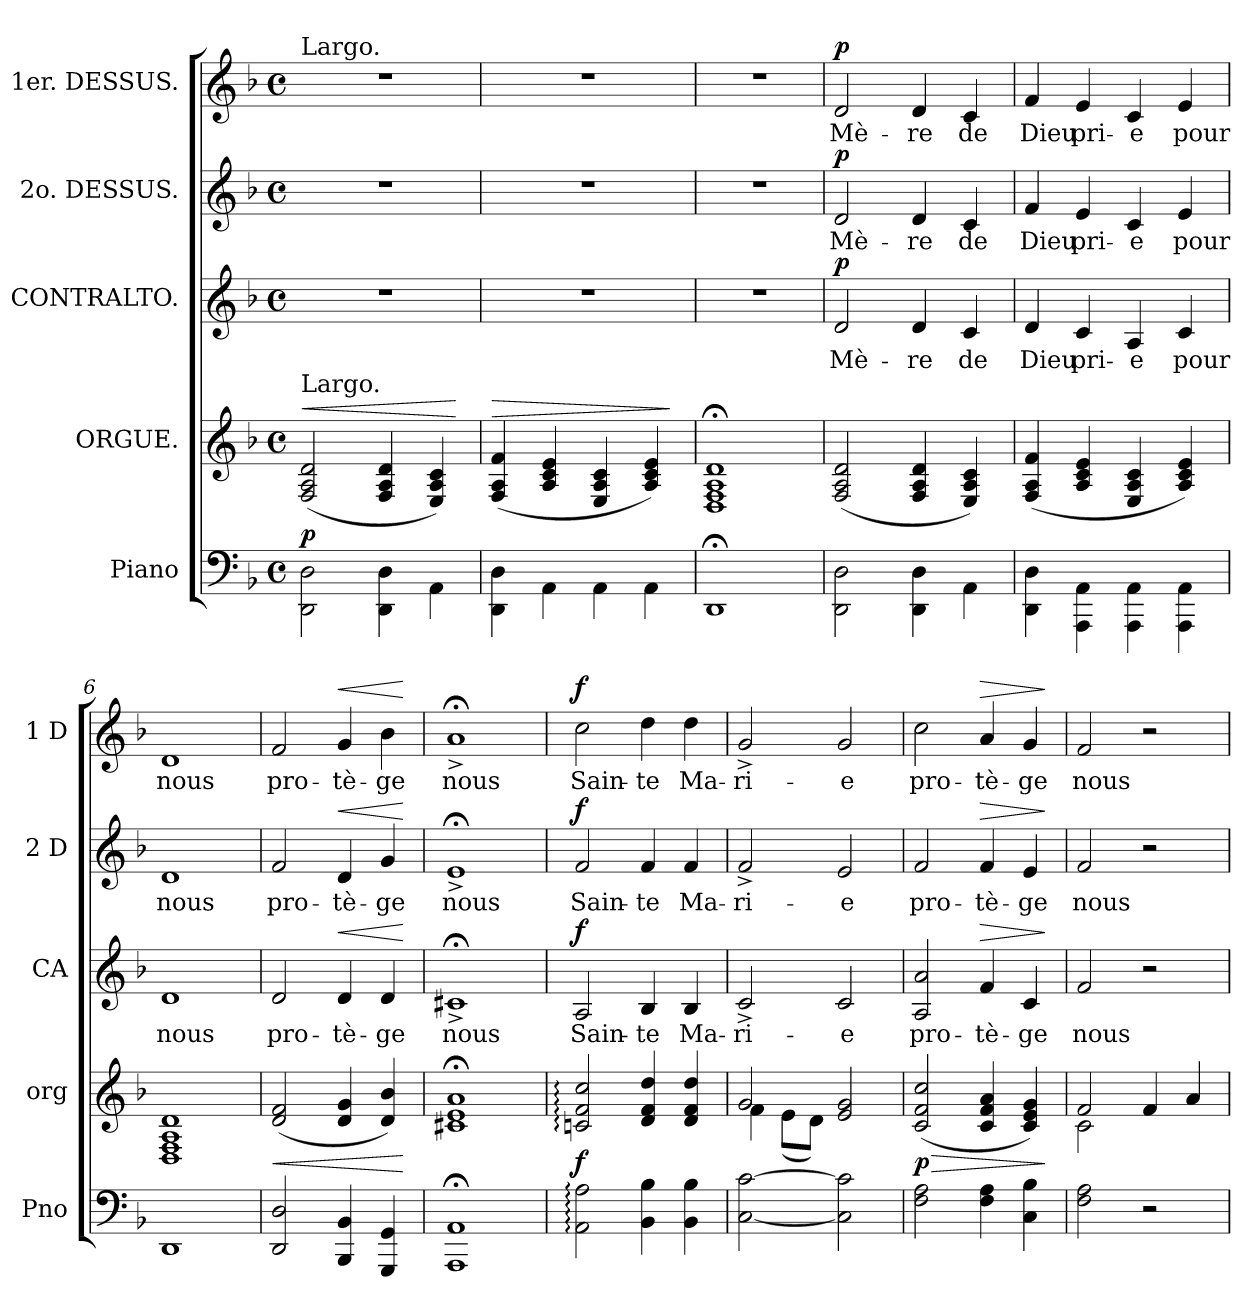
**kern	**dynam	**kern	**dynam	**kern	**text	**dynam	**kern	**text	**dynam	**kern	**text	**dynam
*part5	*part5	*part4	*part4	*part3	*part3	*part3	*part2	*part2	*part2	*part1	*part1	*part1
*staff5	*staff5	*staff4	*staff4	*staff3	*staff3	*staff3	*staff2	*staff2	*staff2	*staff1	*staff1	*staff1
*I"Piano	*	*I"ORGUE.	*	*I"CONTRALTO.	*	*	*I"2o. DESSUS.	*	*	*I"1er. DESSUS.	*	*
*I'Pno	*	*I'org	*	*I'CA	*	*	*I'2 D	*	*	*I'1 D	*	*
*clefF4	*	*clefG2	*	*clefG2	*	*	*clefG2	*	*	*clefG2	*	*
*k[b-]	*	*k[b-]	*	*k[b-]	*	*	*k[b-]	*	*	*k[b-]	*	*
*d:	*	*d:	*	*d:	*	*	*d:	*	*	*d:	*	*
*M4/4	*	*M4/4	*	*M4/4	*	*	*M4/4	*	*	*M4/4	*	*
*met(c)	*	*met(c)	*	*met(c)	*	*	*met(c)	*	*	*met(c)	*	*
=1	=1	=1	=1	=1	=1	=1	=1	=1	=1	=1	=1	=1
!	!	!	!	!	!	!	!	!	!	!LO:TX:a:t=Largo.	!	!
!	!	!LO:TX:a:t=Largo.	!	!	!	!	!	!	!	!	!	!
!	!LO:DY:a	!	!LO:HP:a	!	!	!	!	!	!	!	!	!
2DD\ 2D\	p	(>2F/ 2A/ 2d/	<	1r	.	.	1r	.	.	1r	.	.
4DD\ 4D\	.	4F/ 4A/ 4d/	.	.	.	.	.	.	.	.	.	.
4AA\	.	4E/ 4A/ 4c/)	.	.	.	.	.	.	.	.	.	.
.	.	.	[	.	.	.	.	.	.	.	.	.
=2	=2	=2	=2	=2	=2	=2	=2	=2	=2	=2	=2	=2
!	!	!	!LO:HP:a	!	!	!	!	!	!	!	!	!
4DD\ 4D\	.	(>4F/ 4A/ 4f/	>	1r	.	.	1r	.	.	1r	.	.
4AA\	.	4A/ 4c/ 4e/	.	.	.	.	.	.	.	.	.	.
4AA\	.	4E/ 4A/ 4c/	.	.	.	.	.	.	.	.	.	.
4AA\	.	4A/ 4c/ 4e/)	.	.	.	.	.	.	.	.	.	.
.	.	.	]	.	.	.	.	.	.	.	.	.
=3	=3	=3	=3	=3	=3	=3	=3	=3	=3	=3	=3	=3
1DD;\	.	1D;</ 1F;</ 1A;</ 1d;</	.	1r	.	.	1r	.	.	1r	.	.
=4	=4	=4	=4	=4	=4	=4	=4	=4	=4	=4	=4	=4
!	!	!	!	!	!	!LO:DY:a	!	!	!LO:DY:a	!	!	!LO:DY:a
2DD\ 2D\	.	(>2F/ 2A/ 2d/	.	2d/	Mè-	p	2d/	Mè-	p	2d/	Mè-	p
4DD\ 4D\	.	4F/ 4A/ 4d/	.	4d/	-re	.	4d/	-re	.	4d/	-re	.
4AA\	.	4E/ 4A/ 4c/)	.	4c/	de	.	4c/	de	.	4c/	de	.
=5	=5	=5	=5	=5	=5	=5	=5	=5	=5	=5	=5	=5
4DD\ 4D\	.	(>4F/ 4A/ 4f/	.	4d/	Dieu	.	4f/	Dieu	.	4f/	Dieu	.
4AAA\ 4AA\	.	4A/ 4c/ 4e/	.	4c/	pri-	.	4e/	pri-	.	4e/	pri-	.
4AAA\ 4AA\	.	4E/ 4A/ 4c/	.	4A/	-e	.	4c/	-e	.	4c/	-e	.
4AAA\ 4AA\	.	4A/ 4c/ 4e/)	.	4c/	pour	.	4e/	pour	.	4e/	pour	.
=6	=6	=6	=6	=6	=6	=6	=6	=6	=6	=6	=6	=6
1DD\	.	1D/ 1F/ 1A/ 1d/	.	1d	nous	.	1d	nous	.	1d	nous	.
=7	=7	=7	=7	=7	=7	=7	=7	=7	=7	=7	=7	=7
!	!	!	!LO:HP:b	!	!	!	!	!	!	!	!	!
2DD/ 2D/	.	(>2d/ 2f/	<	2d/	pro-	.	2f/	pro-	.	2f/	pro-	.
!	!	!	!	!	!	!LO:HP:a	!	!	!LO:HP:a	!	!	!LO:HP:a
4BBB-/ 4BB-/	.	4d/ 4g/	.	4d/	-tè-	<	4d/	-tè-	<	4g/	-tè-	<
4GGG/ 4GG/	.	4d/ 4b-/)	.	4d/	-ge	.	4g/	-ge	.	4b-\	-ge	.
.	.	.	[	.	.	[	.	.	[	.	.	[
=8	=8	=8	=8	=8	=8	=8	=8	=8	=8	=8	=8	=8
1AAA;< 1AA;<	.	1c#X;< 1e;< 1a;<	.	1c#X;<^>	nous	.	1e;<^>	nous	.	1a;<^>	nous	.
=9	=9	=9	=9	=9	=9	=9	=9	=9	=9	=9	=9	=9
!	!	!	!LO:DY:b	!	!	!LO:DY:a	!	!	!LO:DY:a	!	!	!LO:DY:a
2AA:\ 2A:\	.	2cn:/ 2f:/ 2cc:/	f	2A/	Sain-	f	2f/	Sain-	f	2cc\	Sain-	f
4BB-\ 4B-\	.	4d/ 4f/ 4dd/	.	4B-/	-te	.	4f/	-te	.	4dd\	-te	.
4BB-\ 4B-\	.	4d/ 4f/ 4dd/	.	4B-/	Ma-	.	4f/	Ma-	.	4dd\	Ma-	.
=10	=10	=10	=10	=10	=10	=10	=10	=10	=10	=10	=10	=10
*	*	*^	*	*	*	*	*	*	*	*	*	*
[2C\ [2c\	.	2g/	4f\	.	2c^>/	-ri-	.	2f^>/	-ri-	.	2g^>/	-ri-	.
.	.	.	(>8e\L	.	.	.	.	.	.	.	.	.	.
.	.	.	8d\J)	.	.	.	.	.	.	.	.	.	.
2C]\ 2c]\	.	2e/ 2g/	2ryy	.	2c/	-e	.	2e/	-e	.	2g/	-e	.
=11	=11	=11	=11	=11	=11	=11	=11	=11	=11	=11	=11	=11	=11
!	!	!	!	!LO:HP:b	!	!	!	!	!	!	!	!	!
!	!	!	!	!LO:DY:n=1:b	!	!	!	!	!	!	!	!	!
*	*	*v	*v	*	*	*	*	*	*	*	*	*	*
2F\ 2A\	.	(>2c/ 2f/ 2cc/	> p	2A/ 2a/	pro-	.	2f/	pro-	.	2cc\	pro-	.
!	!	!	!	!	!	!LO:HP:a	!	!	!LO:HP:a	!	!	!LO:HP:a
4F\ 4A\	.	4c/ 4f/ 4a/	.	4f/	-tè-	>	4f/	-tè-	>	4a/	-tè-	>
4C\ 4B-\	.	4c/ 4e/ 4g/)	.	4c/	-ge	.	4e/	-ge	.	4g/	-ge	.
.	.	.	]	.	.	]	.	.	]	.	.	]
=12	=12	=12	=12	=12	=12	=12	=12	=12	=12	=12	=12	=12
*	*	*^	*	*	*	*	*	*	*	*	*	*
2F\ 2A\	.	2f/	2c\	.	2f/	nous	.	2f/	nous	.	2f/	nous	.
2r	.	4f/	2ryy	.	2r	.	.	2r	.	.	2r	.	.
.	.	4a/	.	.	.	.	.	.	.	.	.	.	.
*	*	*v	*v	*	*	*	*	*	*	*	*	*	*
=	=	=	=	=	=	=	=	=	=	=	=	=
*-	*-	*-	*-	*-	*-	*-	*-	*-	*-	*-	*-	*-
